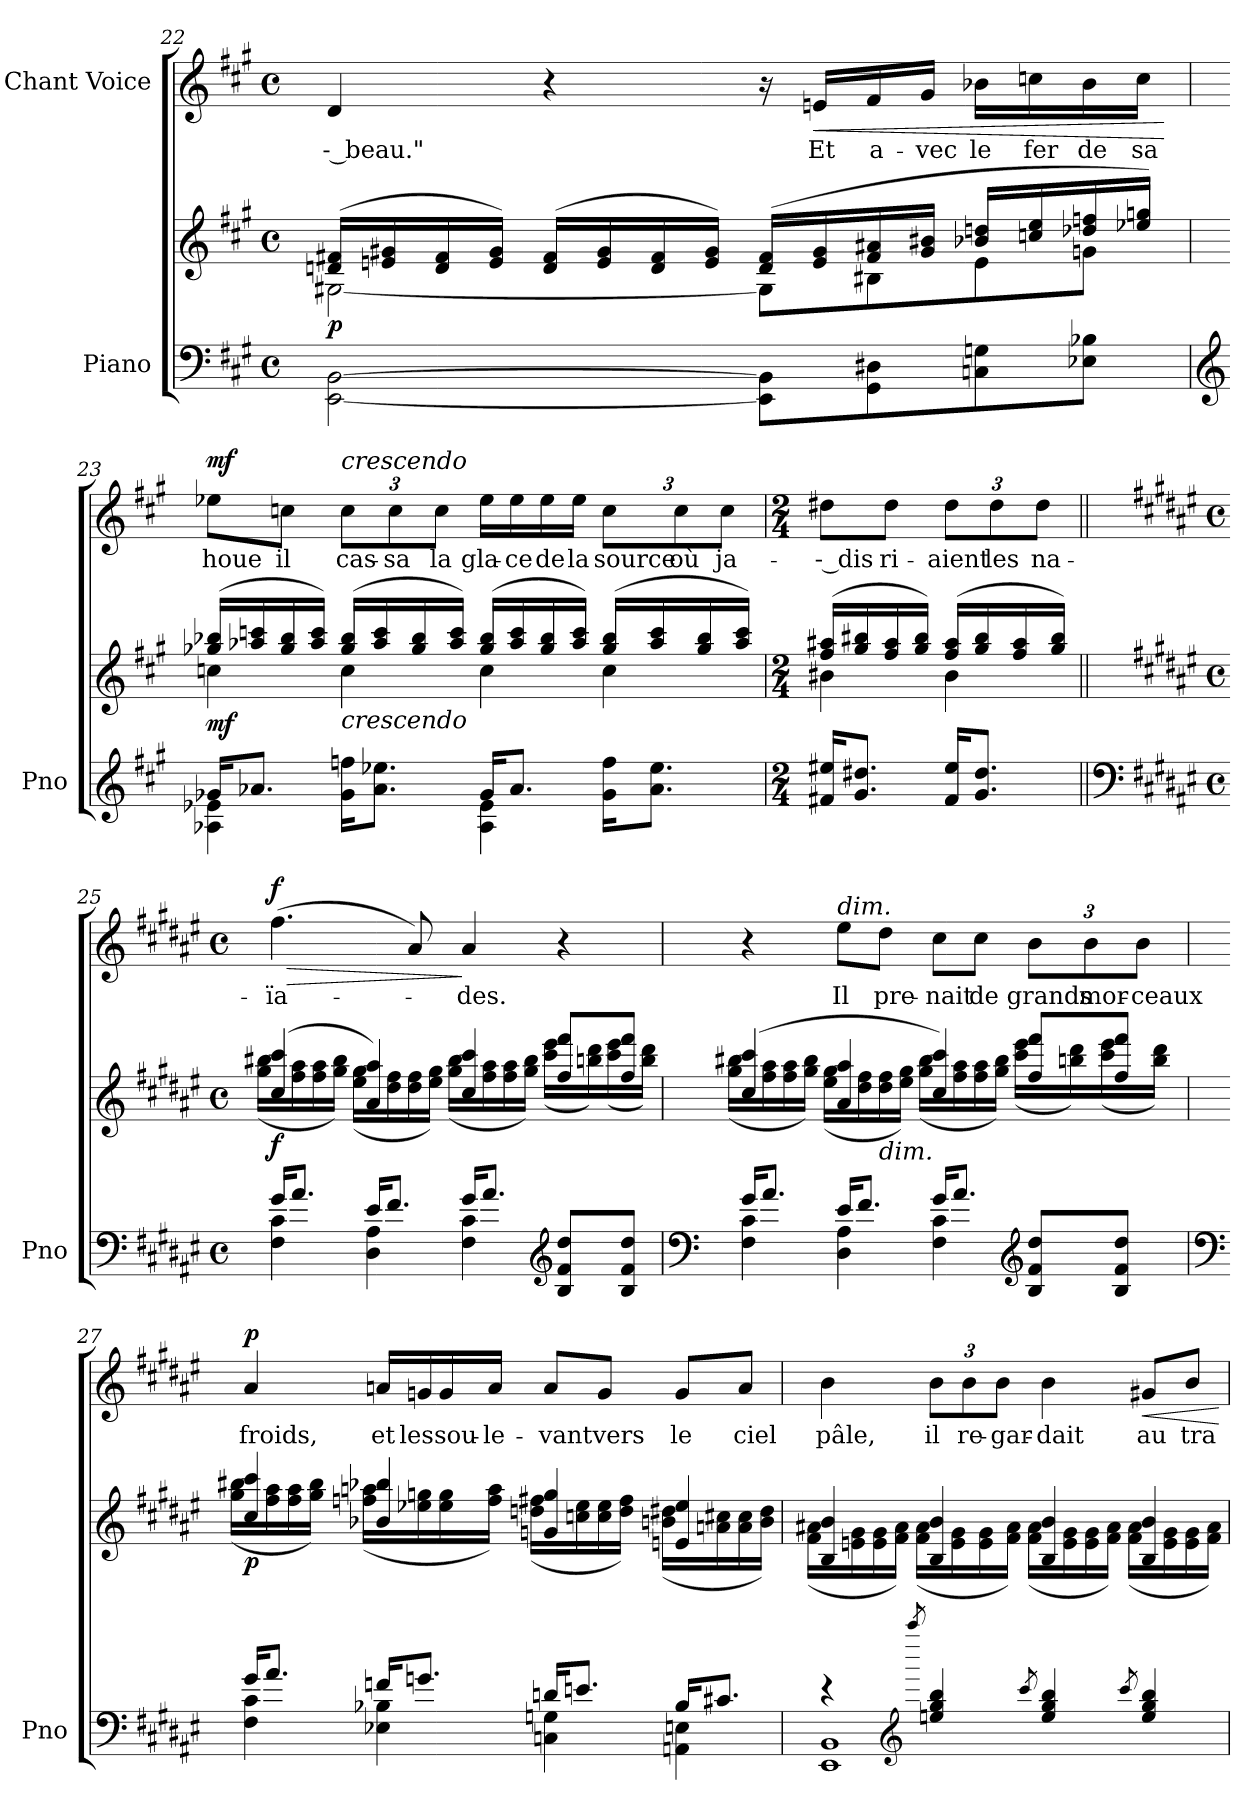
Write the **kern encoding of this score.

**kern	**kern	**dynam	**kern	**text	**dynam
*part2	*part2	*part2	*part1	*part1	*part1
*staff3	*staff2	*staff2/3	*staff1	*staff1	*staff1
*I"Piano	*	*	*I"Chant Voice	*	*
*I'Pno	*	*	*	*	*
*clefF4	*clefG2	*	*clefG2	*	*
*k[f#c#g#]	*k[f#c#g#]	*	*k[f#c#g#]	*	*
*M4/4	*M4/4	*	*M4/4	*	*
*met(c)	*met(c)	*	*met(c)	*	*
=22	=22	=22	=22	=22	=22
*	*^	*	*	*	*
!	!	!	!LO:DY:b	!	!	!
[2EE\ [2BB\	(16dn/ 16f#X/LL	[2G#X\	p	4d/	-- beau."	.
.	16en/ 16g#X/	.	.	.	.	.
.	16d/ 16f#/	.	.	.	.	.
.	16e/ 16g#/JJ)	.	.	.	.	.
.	(16d/ 16f#/LL	.	.	4r	.	.
.	16e/ 16g#/	.	.	.	.	.
.	16d/ 16f#/	.	.	.	.	.
.	16e/ 16g#/JJ)	.	.	.	.	.
8EE\] 8BB\]L	(16d/ 16f#/LL	8G#\L]	.	16r	.	.
!	!	!	!	!	!	!LO:HP:b
.	16e/ 16g#/	.	.	16en/LL	Et	<
8GG#\ 8D#X\	16f#/ 16a#X/	8B#X\	.	16f#/	a-	.
.	16g#/ 16b#X/JJ	.	.	16g#/JJ	-vec	.
8Cn\ 8Gn\	16b-X/ 16ddn/LL	8e\	.	16b-X\LL	le	.
.	16ccn/ 16ee/	.	.	16ccn\	fer	.
8E-X\ 8B-X\J	16dd-X/ 16ffn/	8gn\J	.	16b-\	de	.
.	16ee-X/ 16ggn/JJ)	.	.	16cc\JJ	sa	.
*	*v	*v	*	*	*	*
.	.	.	.	.	[
=23	=23	=23	=23	=23	=23
*clefG2	*	*	*	*	*
*^	*^	*	*	*	*
!	!	!	!	!LO:DY:b	!	!	!LO:DY:a
16g-X/KL	4A-X\ 4e-X\	(16gg-X/ 16bb-X/LL	4ccn\	mf	8ee-X\L	houe	mf
8.a-X/J	.	16aa-X/ 16cccn/	.	.	.	.	.
.	.	16gg-/ 16bb-/	.	.	8ccn\J	il	.
.	.	16aa-/ 16ccc/JJ)	.	.	.	.	.
!	!	!	!	!	!LO:TX:a:i:t=crescendo	!	!
!	!	!LO:TX:b:i:t=crescendo	!	!	!	!	!
16g-\ 16ffn\KL	4ryy	(16gg-/ 16bb-/LL	4cc\	.	12cc\L	cas-	.
8.a-\ 8.ee-X\J	.	16aa-/ 16ccc/	.	.	.	.	.
.	.	.	.	.	12cc\	-sa	.
.	.	16gg-/ 16bb-/	.	.	.	.	.
.	.	.	.	.	12cc\J	la	.
.	.	16aa-/ 16ccc/JJ)	.	.	.	.	.
16g-/KL	4A-\ 4e-\	(16gg-/ 16bb-/LL	4cc\	.	16ee-\LL	gla-	.
8.a-/J	.	16aa-/ 16ccc/	.	.	16ee-\	-ce	.
.	.	16gg-/ 16bb-/	.	.	16ee-\	de	.
.	.	16aa-/ 16ccc/JJ)	.	.	16ee-\JJ	la	.
16g-\ 16ff\KL	4ryy	(16gg-/ 16bb-/LL	4cc\	.	12cc\L	source	.
8.a-\ 8.ee-\J	.	16aa-/ 16ccc/	.	.	.	.	.
.	.	.	.	.	12cc\	où	.
.	.	16gg-/ 16bb-/	.	.	.	.	.
.	.	.	.	.	12cc\J	ja-	.
.	.	16aa-/ 16ccc/JJ)	.	.	.	.	.
*v	*v	*	*	*	*	*	*
=24	=24	=24	=24	=24	=24	=24
*M2/4	*M2/4	*	*	*M2/4	*	*
16f#X/ 16ee#X/KL	(16ff#/ 16aa#X/LL	4b#X\	.	8dd#X\L	-- dis	.
8.g#/ 8.dd#X/J	16gg#/ 16bb#X/	.	.	.	.	.
.	16ff#/ 16aa#/	.	.	8dd#\J	ri-	.
.	16gg#/ 16bb#/JJ)	.	.	.	.	.
16f#/ 16ee#/KL	(16ff#/ 16aa#/LL	4b#\	.	12dd#\L	-aient	.
8.g#/ 8.dd#/J	16gg#/ 16bb#/	.	.	.	.	.
.	.	.	.	12dd#\	les	.
.	16ff#/ 16aa#/	.	.	.	.	.
.	.	.	.	12dd#\J	na-	.
.	16gg#/ 16bb#/JJ)	.	.	.	.	.
=25||	=25||	=25||	=25||	=25||	=25||	=25||
*clefF4	*	*	*	*	*	*
*k[f#c#g#d#a#e#]	*k[f#c#g#d#a#e#]	*	*	*k[f#c#g#d#a#e#]	*	*
*M4/4	*M4/4	*	*	*M4/4	*	*
*met(c)	*met(c)	*	*	*met(c)	*	*
*^	*	*	*	*	*	*
!	!	!	!	!LO:DY:b	!	!	!LO:HP:b
!	!	!	!	!	!	!	!LO:DY:n=1:a
16g#/KL	4F#\ 4c#\	(4cc#/ 4ccc#/	(16gg#\ 16bb#X\LL	f	(4.ff#\	-ïa-	> f
8.a#/J	.	.	16ff#\ 16aa#\	.	.	.	.
.	.	.	16ff#\ 16aa#\	.	.	.	.
.	.	.	16gg#\ 16bb#\JJ)	.	.	.	.
16e#/KL	4D#\ 4A#\	4a#/ 4aa#/)	(16ee#\ 16gg#\LL	.	.	.	.
8.f#/J	.	.	16dd#\ 16ff#\	.	.	.	.
.	.	.	16dd#\ 16ff#\	.	8a#/)	.	.
.	.	.	16ee#\ 16gg#\JJ)	.	.	.	.
16g#/KL	4F#\ 4c#\	4cc#/ 4ccc#/	(16gg#\ 16bb#\LL	.	4a#/	-des.	]
8.a#/J	.	.	16ff#\ 16aa#\	.	.	.	.
.	.	.	16ff#\ 16aa#\	.	.	.	.
.	.	.	16gg#\ 16bb#\JJ)	.	.	.	.
*clefG2	*	*	*	*	*	*	*
8B/ 8f#/ 8dd#/L	4ryy	8ff#/ 8fff#/L	(16ccc#\ 16eee#\LL	.	4r	.	.
.	.	.	16bbn\ 16ddd#\)	.	.	.	.
8B/ 8f#/ 8dd#/J	.	8ff#/ 8fff#/J	(16ccc#\ 16eee#\	.	.	.	.
.	.	.	16bb\ 16ddd#\JJ)	.	.	.	.
=26	=26	=26	=26	=26	=26	=26	=26
*clefF4	*	*	*	*	*	*	*
16g#/KL	4F#\ 4c#\	(4cc#/ 4ccc#/	(16gg#\ 16bb#X\LL	.	4r	.	.
8.a#/J	.	.	16ff#\ 16aa#\	.	.	.	.
.	.	.	16ff#\ 16aa#\	.	.	.	.
.	.	.	16gg#\ 16bb#\JJ)	.	.	.	.
!	!	!	!	!	!LO:TX:a:i:t=dim.	!	!
16e#/KL	4D#\ 4A#\	4a#/ 4aa#/	(16ee#\ 16gg#\LL	.	8ee#\L	Il	.
8.f#/J	.	.	16dd#\ 16ff#\	.	.	.	.
!	!	!	!LO:TX:b:i:t=dim.	!	!	!	!
.	.	.	16dd#\ 16ff#\	.	8dd#\J	pre-	.
.	.	.	16ee#\ 16gg#\JJ)	.	.	.	.
16g#/KL	4F#\ 4c#\	4cc#/ 4ccc#/)	(16gg#\ 16bb#\LL	.	8cc#\L	-nait	.
8.a#/J	.	.	16ff#\ 16aa#\	.	.	.	.
.	.	.	16ff#\ 16aa#\	.	8cc#\J	de	.
.	.	.	16gg#\ 16bb#\JJ)	.	.	.	.
*clefG2	*	*	*	*	*	*	*
8B/ 8f#/ 8dd#/L	4ryy	8ff#/ 8fff#/L	(16ccc#\ 16eee#\LL	.	12b\L	grands	.
.	.	.	16bbn\ 16ddd#\)	.	.	.	.
.	.	.	.	.	12b\	mor-	.
8B/ 8f#/ 8dd#/J	.	8ff#/ 8fff#/J	(16ccc#\ 16eee#\	.	.	.	.
.	.	.	.	.	12b\J	-ceaux	.
.	.	.	16bb\ 16ddd#\JJ)	.	.	.	.
=27	=27	=27	=27	=27	=27	=27	=27
*clefF4	*	*	*	*	*	*	*
!	!	!	!	!LO:DY:b	!	!	!LO:DY:a
16g#/KL	4F#\ 4c#\	4cc#/ 4ccc#/	(16gg#\ 16bb#X\LL	p	4a#/	froids,	p
8.a#/J	.	.	16ff#\ 16aa#\	.	.	.	.
.	.	.	16ff#\ 16aa#\	.	.	.	.
.	.	.	16gg#\ 16bb#\JJ)	.	.	.	.
16fn/KL	4E-X\ 4B-X\	4b-X/ 4bb-X/	(16ffn\ 16aan\LL	.	16an/LL	et	.
8.gn/J	.	.	16ee-X\ 16ggn\	.	16gn/	les	.
.	.	.	16ee-\ 16gg\	.	16g/	sou-	.
.	.	.	16ff\ 16aa\JJ)	.	16a/JJ	-le-	.
16dn/KL	4Cn\ 4Gn\	4gn/ 4gg/	(16ddn\ 16ff#X\LL	.	8a/L	-vant	.
8.en/J	.	.	16ccn\ 16ee-\	.	.	.	.
.	.	.	16cc\ 16ee-\	.	8g/J	vers	.
.	.	.	16dd\ 16ff#\JJ)	.	.	.	.
16B-/KL	4AAn\ 4En\	4en/ 4ee-/	(16bn\ 16dd#X\LL	.	8g/L	le	.
8.c#X/J	.	.	16an\ 16cc#X\	.	.	.	.
.	.	.	16a\ 16cc#\	.	8a/J	ciel	.
.	.	.	16b\ 16dd#\JJ)	.	.	.	.
=28	=28	=28	=28	=28	=28	=28	=28
4r	1EE# 1BB	4B/ 4b/	(16f#\ 16a#X\LL	.	4b\	pâle,	.
.	.	.	16en\ 16g#\	.	.	.	.
.	.	.	16e\ 16g#\	.	.	.	.
.	.	.	16f#\ 16a#\JJ)	.	.	.	.
8qccc#/	.	.	.	.	.	.	.
*clefG2	*	*	*	*	*	*	*
4een/ 4gg#/ 4bb/	.	4B/ 4b/	(16f#\ 16a#\LL	.	12b\L	il	.
.	.	.	16e\ 16g#\	.	.	.	.
.	.	.	.	.	12b\	re-	.
.	.	.	16e\ 16g#\	.	.	.	.
.	.	.	.	.	12b\J	-gar-	.
.	.	.	16f#\ 16a#\JJ)	.	.	.	.
8qccc#/	.	.	.	.	.	.	.
4ee/ 4gg#/ 4bb/	.	4B/ 4b/	(16f#\ 16a#\LL	.	4b\	-dait	.
.	.	.	16e\ 16g#\	.	.	.	.
.	.	.	16e\ 16g#\	.	.	.	.
.	.	.	16f#\ 16a#\JJ)	.	.	.	.
8qccc#/	.	.	.	.	.	.	.
!	!	!	!	!	!	!	!LO:HP:b
4ee/ 4gg#/ 4bb/	.	4B/ 4b/	(16f#\ 16a#\LL	.	8g#X/L	au	<
.	.	.	16e\ 16g#\	.	.	.	.
.	.	.	16e\ 16g#\	.	8b/J	tra-	.
.	.	.	16f#\ 16a#\JJ)	.	.	.	.
*v	*v	*	*	*	*	*	*
*	*v	*v	*	*	*	*
.	.	.	.	.	[
=	=	=	=	=	=
*-	*-	*-	*-	*-	*-
